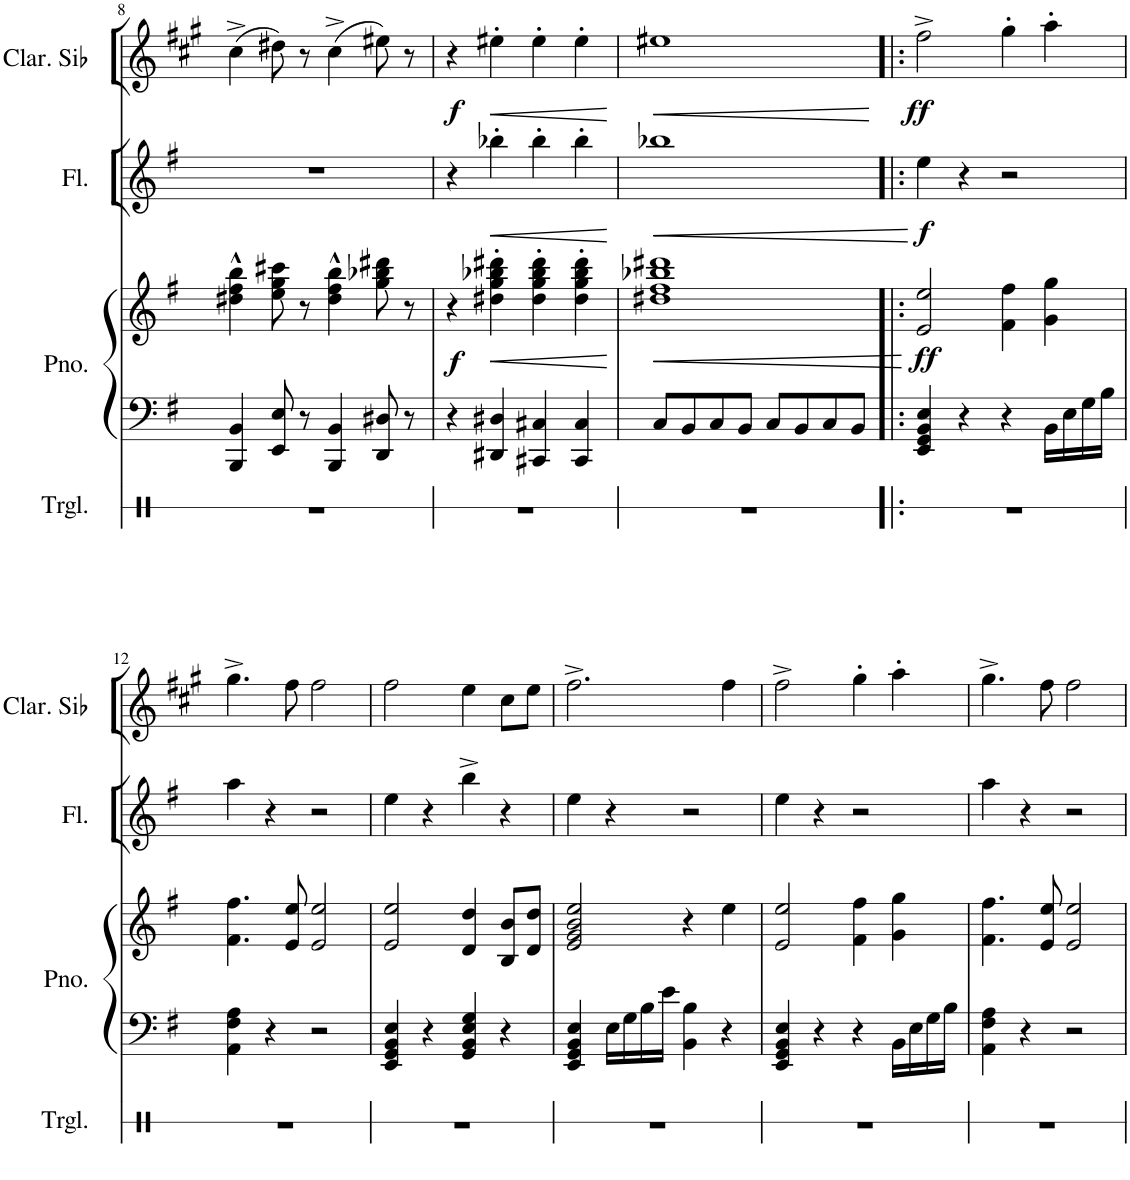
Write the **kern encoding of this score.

**kern	**kern	**kern	**dynam	**kern	**dynam	**kern	**dynam
*part4	*part3	*part3	*part3	*part2	*part2	*part1	*part1
*staff5	*staff4	*staff3	*staff3/4	*staff2	*staff2	*staff1	*staff1
*I"Triangle	*I"Piano	*	*	*I"Flûte	*	*I"Clarinette en Sib	*
*I'Trgl.	*I'Pno.	*	*	*I'Fl.	*	*I'Clar. Sib	*
!!LO:PB:g=z
*clefX	*clefF4	*clefG2	*	*clefG2	*	*clefG2	*
*	*	*	*	*	*	*Trd1c2	*
*k[]	*k[f#]	*k[f#]	*	*k[f#]	*	*k[f#c#g#]	*
*M4/4	*M4/4	*M4/4	*	*M4/4	*	*M4/4	*
=8	=8	=8	=8	=8	=8	=8	=8
1r	4BBB/ 4BB/	4dd#X\^^ 4ff#\^^ 4bb\^^	.	1r	.	(4cc#^\	.
.	8EE/ 8E/	8ee\ 8gg\ 8ccc#X\	.	.	.	8dd#X\)	.
.	8r	8r	.	.	.	8r	.
.	4BBB/ 4BB/	4dd#\^^ 4ff#\^^ 4bb\^^	.	.	.	(4cc#^\	.
.	8DD/ 8D#X/	8gg\ 8bb-X\ 8ddd#X\	.	.	.	8ee#X\)	.
.	8r	8r	.	.	.	8r	.
=9	=9	=9	=9	=9	=9	=9	=9
!	!	!	!LO:DY:b	!	!	!	!LO:DY:b
1r	4r	4r	f	4r	.	4r	f
!	!	!	!LO:HP:b	!	!LO:HP:b	!	!LO:HP:b
.	4DD#X/ 4D#X/	4dd#X\' 4gg\' 4bb-X\' 4ddd#X\'	<	4bb-X'\	<	4ee#X'\	<
.	4CC#X/ 4C#X/	4dd#\' 4gg\' 4bb-\' 4ddd#\'	.	4bb-'\	.	4ee#'\	.
.	4CC#/ 4C#/	4dd#\' 4gg\' 4bb-\' 4ddd#\'	.	4bb-'\	.	4ee#'\	.
.	.	.	[	.	[	.	[
=10	=10	=10	=10	=10	=10	=10	=10
!	!	!	!LO:HP:b	!	!LO:HP:b	!	!LO:HP:b
1r	8C/L	1dd#X 1ff# 1bb-X 1ddd#X	<	1bb-X	<	1ee#X	<
.	8BB/	.	.	.	.	.	.
.	8C/	.	.	.	.	.	.
.	8BB/J	.	.	.	.	.	.
.	8C/L	.	.	.	.	.	.
.	8BB/	.	.	.	.	.	.
.	8C/	.	.	.	.	.	.
.	8BB/J	.	.	.	.	.	.
.	.	.	[	.	[	.	[
=11!|:	=11!|:	=11!|:	=11!|:	=11!|:	=11!|:	=11!|:	=11!|:
!	!	!	!LO:DY:b	!	!LO:DY:b	!	!LO:DY:b
1r	4EE/ 4GG/ 4BB/ 4E/	2e/ 2ee/	ff	4ee\	f	2ff#^\	ff
.	4r	.	.	4r	.	.	.
.	4r	4f#\ 4ff#\	.	2r	.	4gg#'\	.
.	16BB\LL	4g\ 4gg\	.	.	.	4aa'\	.
.	16E\	.	.	.	.	.	.
.	16G\	.	.	.	.	.	.
.	16B\JJ	.	.	.	.	.	.
!!LO:LB:g=z
=12	=12	=12	=12	=12	=12	=12	=12
1r	4AA\ 4F#\ 4A\	4.f#\ 4.ff#\	.	4aa\	.	4.gg#^\	.
.	4r	.	.	4r	.	.	.
.	.	8e/ 8ee/	.	.	.	8ff#\	.
.	2r	2e/ 2ee/	.	2r	.	2ff#\	.
=13	=13	=13	=13	=13	=13	=13	=13
1r	4EE/ 4GG/ 4BB/ 4E/	2e/ 2ee/	.	4ee\	.	2ff#\	.
.	4r	.	.	4r	.	.	.
.	4GG/ 4BB/ 4E/ 4G/	4d/ 4dd/	.	4bb^\	.	4ee\	.
.	4r	8B/ 8b/L	.	4r	.	8cc#\L	.
.	.	8d/ 8dd/J	.	.	.	8ee\J	.
=14	=14	=14	=14	=14	=14	=14	=14
1r	4EE/ 4GG/ 4BB/ 4E/	2e/ 2g/ 2b/ 2ee/	.	4ee\	.	2.ff#^\	.
.	16E\LL	.	.	4r	.	.	.
.	16G\	.	.	.	.	.	.
.	16B\	.	.	.	.	.	.
.	16e\JJ	.	.	.	.	.	.
.	4BB\ 4B\	4r	.	2r	.	.	.
.	4r	4ee\	.	.	.	4ff#\	.
=15	=15	=15	=15	=15	=15	=15	=15
1r	4EE/ 4GG/ 4BB/ 4E/	2e/ 2ee/	.	4ee\	.	2ff#^\	.
.	4r	.	.	4r	.	.	.
.	4r	4f#\ 4ff#\	.	2r	.	4gg#'\	.
.	16BB\LL	4g\ 4gg\	.	.	.	4aa'\	.
.	16E\	.	.	.	.	.	.
.	16G\	.	.	.	.	.	.
.	16B\JJ	.	.	.	.	.	.
=16	=16	=16	=16	=16	=16	=16	=16
1r	4AA\ 4F#\ 4A\	4.f#\ 4.ff#\	.	4aa\	.	4.gg#^\	.
.	4r	.	.	4r	.	.	.
.	.	8e/ 8ee/	.	.	.	8ff#\	.
.	2r	2e/ 2ee/	.	2r	.	2ff#\	.
=	=	=	=	=	=	=	=
*-	*-	*-	*-	*-	*-	*-	*-
